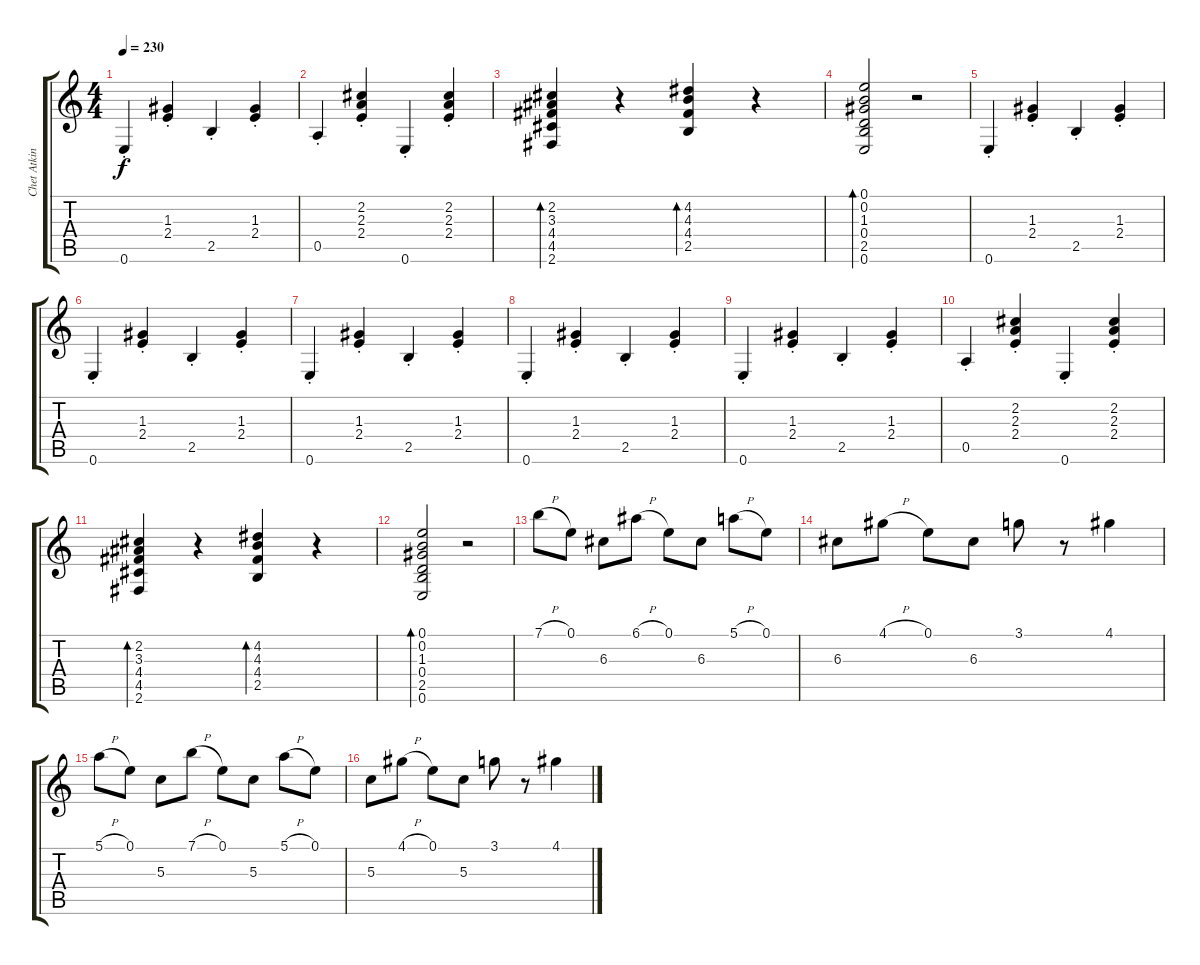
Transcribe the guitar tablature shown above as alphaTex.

\track ("Chet Atkins" "Chet Atkin") {instrument electricguitarjazz}
\staff {score tabs}
\tuning (E4 B3 G3 D3 A2 E2) {hide}
\ts (4 4)
\tempo 230
\clef g2
\ks c
0.6{st}.4{dy f} (1.3{st} 2.4{st}).4 2.5{st}.4 (1.3{st} 2.4{st}).4 |
0.5{st}.4 (2.2{st} 2.3{st} 2.4{st}).4 0.6{st}.4 (2.2{st} 2.3{st} 2.4{st}).4 |
(2.2 3.3 4.4 4.5 2.6).4{bd 120} r.4 (4.2 4.3 4.4 2.5).4{bd 120} r.4 |
(0.1 0.2 1.3 0.4 2.5 0.6).2{bd 120} r.2 |
0.6{st}.4 (1.3{st} 2.4{st}).4 2.5{st}.4 (1.3{st} 2.4{st}).4 |
0.6{st}.4 (1.3{st} 2.4{st}).4 2.5{st}.4 (1.3{st} 2.4{st}).4 |
0.6{st}.4 (1.3{st} 2.4{st}).4 2.5{st}.4 (1.3{st} 2.4{st}).4 |
0.6{st}.4 (1.3{st} 2.4{st}).4 2.5{st}.4 (1.3{st} 2.4{st}).4 |
0.6{st}.4 (1.3{st} 2.4{st}).4 2.5{st}.4 (1.3{st} 2.4{st}).4 |
0.5{st}.4 (2.2{st} 2.3{st} 2.4{st}).4 0.6{st}.4 (2.2{st} 2.3{st} 2.4{st}).4 |
(2.2 3.3 4.4 4.5 2.6).4{bd 120} r.4 (4.2 4.3 4.4 2.5).4{bd 120} r.4 |
(0.1 0.2 1.3 0.4 2.5 0.6).2{bd 120} r.2 |
7.1{h}.8 0.1.8 6.3.8 6.1{h}.8 0.1.8 6.3.8 5.1{h}.8 0.1.8 |
6.3.8 4.1{h}.8 0.1.8 6.3.8 3.1.8 r.8 4.1.4 |
5.1{h}.8 0.1.8 5.3.8 7.1{h}.8 0.1.8 5.3.8 5.1{h}.8 0.1.8 |
5.3.8 4.1{h}.8 0.1.8 5.3.8 3.1.8 r.8 4.1.4
